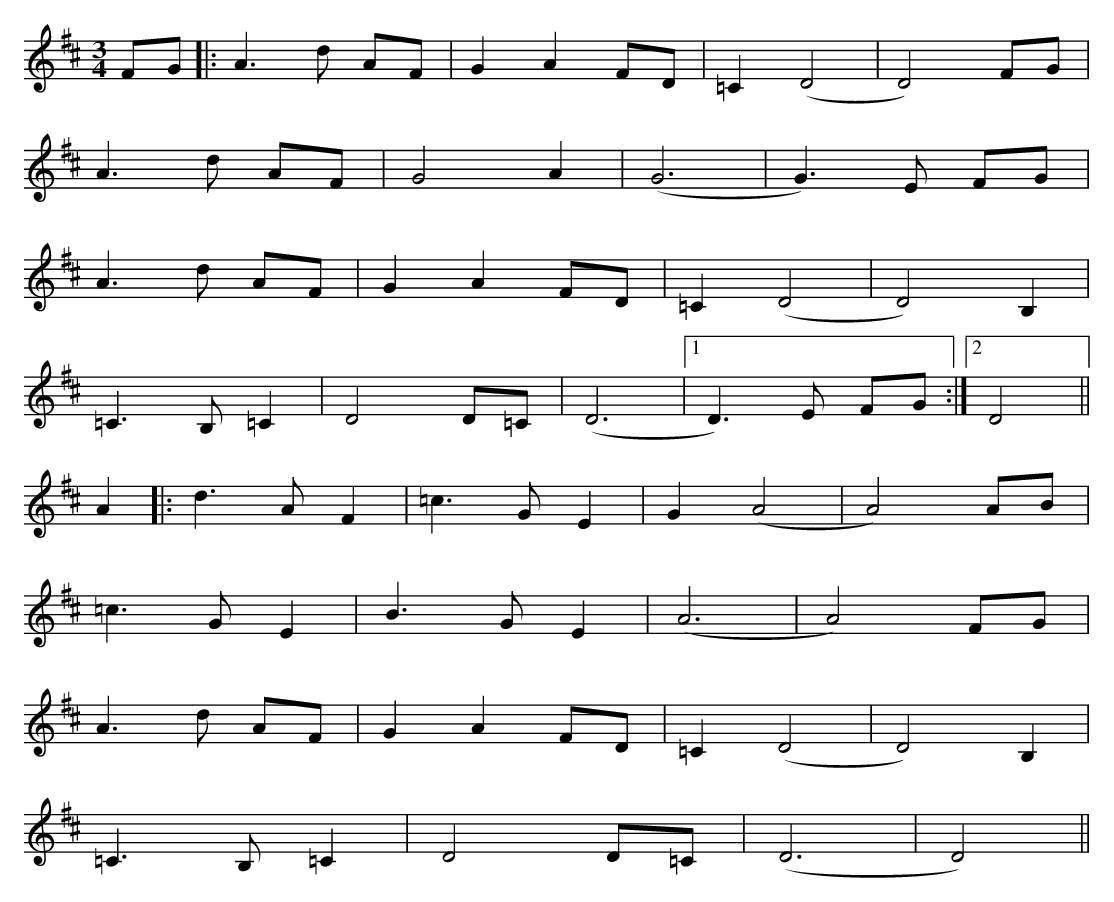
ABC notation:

X:1
M:3/4
K:D
FG|:A3d AF|G2A2 FD|=C2 (D4|D4) FG|
A3d AF|G4A2|(G6|G3)E FG|
A3d AF|G2A2 FD|=C2 (D4|D4) B,2|
=C3B, =C2|D4 D=C|(D6|1 D3)E FG:|2 D4||
A2|:d3A= F2|=c3G E2|G2 (A4|A4) AB|
=c3G E2|B3G E2|(A6|A4)FG|
A3d AF|G2A2 FD|=C2 (D4|D4) B,2|
=C3B, =C2|D4 D=C|(D6|D4)||
